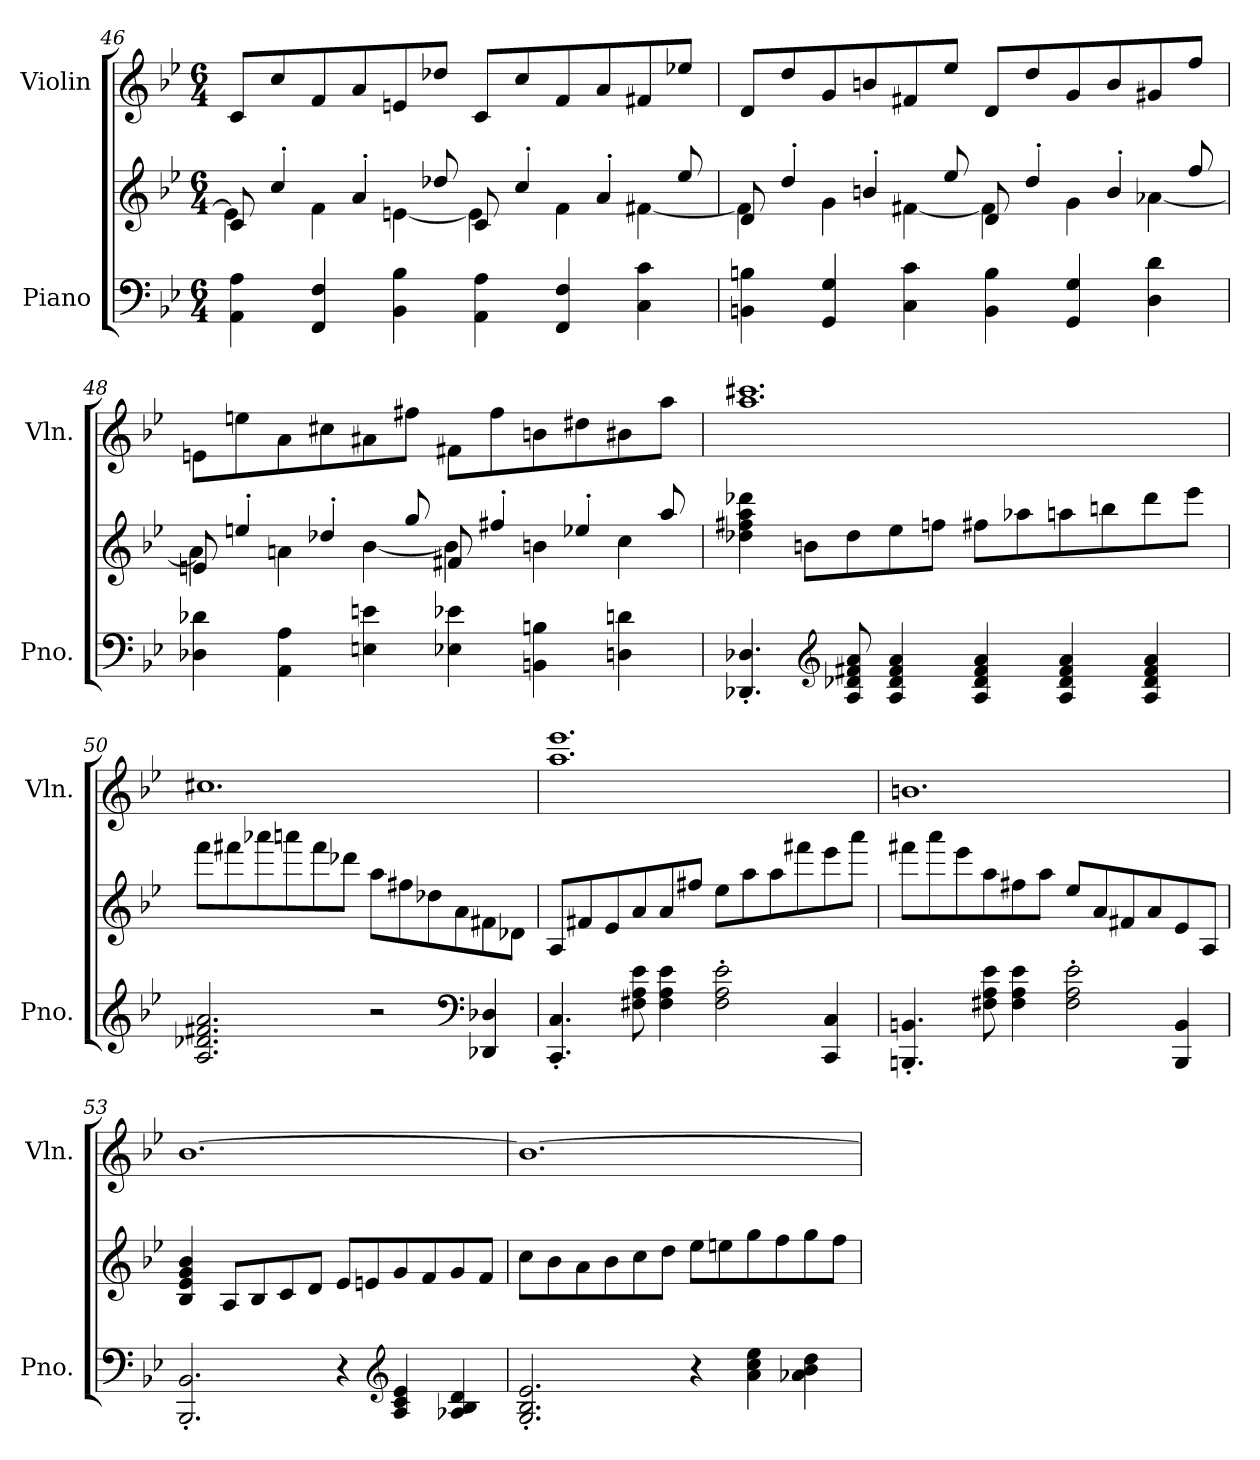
**kern	**kern	**kern
*part2	*part2	*part1
*staff3	*staff2	*staff1
*I"Piano	*	*I"Violin
*I'Pno.	*	*I'Vln.
*clefF4	*clefG2	*clefG2
*k[b-e-]	*k[b-e-]	*k[b-e-]
*M6/4	*M6/4	*M6/4
=46	=46	=46
*	*^	*
4AA\ 4A\	8c/	4e\]	8c/L
.	4cc'/	.	8cc/
4FF/ 4F/	.	4f\	8f/
.	4a'/	.	8a/
4BB-\ 4B-\	.	[4en\	8en/
.	8dd-X/	.	8dd-X/J
4AA\ 4A\	8c/	4e\]	8c/L
.	4cc'/	.	8cc/
4FF/ 4F/	.	4f\	8f/
.	4a'/	.	8a/
4C\ 4c\	.	[4f#X\	8f#X/
.	8ee-/	.	8ee-X/J
!!LO:LB:g=z
=47	=47	=47	=47
4BBn\ 4Bn\	8d/	4f#\]	8d/L
.	4dd'/	.	8dd/
4GG/ 4G/	.	4g\	8g/
.	4bn'/	.	8bn/
4C\ 4c\	.	[4f#X\	8f#X/
.	8ee-/	.	8ee-/J
4BB\ 4B\	8d/	4f#\]	8d/L
.	4dd'/	.	8dd/
4GG/ 4G/	.	4g\	8g/
.	4b'/	.	8b/
4D\ 4d\	.	[4a-X\	8g#X/
.	8ff/	.	8ff/J
=48	=48	=48	=48
4D-X\ 4d-X\	8en/	4a-\]	8en\L
.	4een'/	.	8een\
4AA\ 4A\	.	4an\	8a\
.	4dd-X'/	.	8cc#X\
4En\ 4en\	.	[4b-\	8a#X\
.	8gg/	.	8ff#X\J
4E-X\ 4e-X\	8f#X/	4b-\]	8f#X\L
.	4ff#X'/	.	8ff#\
4BBn\ 4Bn\	.	4bn\	8bn\
.	4ee-X'/	.	8dd#X\
4Dn\ 4dn\	.	4cc\	8b#X\
.	8aa/	.	8aa\J
*	*v	*v	*
!!LO:PB:g=z
=49	=49	=49
4.DD-X/' 4.D-X/'	4dd-X\ 4ff#X\ 4aa\ 4ddd-X\	1.aa 1.ccc#X
.	8bn\L	.
*clefG2	*	*
8A/ 8d-X/ 8f#X/ 8a/	8dd-\	.
4A/ 4d-/ 4f#/ 4a/	8ee-\	.
.	8ffn\J	.
4A/ 4d-/ 4f#/ 4a/	8ff#X\L	.
.	8aa-X\	.
4A/ 4d-/ 4f#/ 4a/	8aan\	.
.	8bbn\	.
4A/ 4d-/ 4f#/ 4a/	8ddd-\	.
.	8eee-\J	.
=50	=50	=50
2.A/ 2.d-X/ 2.f#X/ 2.a/	8fff\L	1.cc#X
.	8fff#X\	.
.	8aaa-X\	.
.	8aaan\	.
.	8fff#\	.
.	8ddd-X\J	.
2r	8aa\L	.
.	8ff#X\	.
.	8dd-X\	.
.	8a\	.
*clefF4	*	*
4DD-X/ 4D-X/	8f#X\	.
.	8d-X\J	.
!!LO:LB:g=z
=51	=51	=51
4.CC/' 4.C/'	8A/L	1.aa 1.eee-
.	8f#X/	.
.	8e-/	.
8F#X\ 8A\ 8e-\	8a/	.
4F#\ 4A\ 4e-\	8a/	.
.	8ff#X/J	.
2F#\' 2A\' 2e-\'	8ee-\L	.
.	8aa\	.
.	8aa\	.
.	8fff#X\	.
4CC/ 4C/	8eee-\	.
.	8aaa\J	.
=52	=52	=52
4.BBBn/' 4.BBn/'	8fff#X\L	1.bn
.	8aaa\	.
.	8eee-\	.
8F#X\ 8A\ 8e-\	8aa\	.
4F#\ 4A\ 4e-\	8ff#X\	.
.	8aa\J	.
2F#\' 2A\' 2e-\'	8ee-/L	.
.	8a/	.
.	8f#X/	.
.	8a/	.
4BBB/ 4BB/	8e-/	.
.	8A/J	.
!!LO:LB:g=z
=53	=53	=53
2.BBB-/' 2.BB-/'	4B-/ 4e-/ 4g/ 4b-/	[1.b-
.	8A/L	.
.	8B-/	.
.	8c/	.
.	8d/J	.
4r	8e-/L	.
.	8en/	.
*clefG2	*	*
4A/ 4c/ 4e-/	8g/	.
.	8f/	.
4A-X/ 4B-/ 4d/	8g/	.
.	8f/J	.
=54	=54	=54
2.G/' 2.B-/' 2.e-/'	8cc\L	1.b-_
.	8b-\	.
.	8a\	.
.	8b-\	.
.	8cc\	.
.	8dd\J	.
4r	8ee-\L	.
.	8een\	.
4a\ 4cc\ 4ee-\	8gg\	.
.	8ff\	.
4a-X\ 4b-\ 4dd\	8gg\	.
.	8ff\J	.
=	=	=
*-	*-	*-
